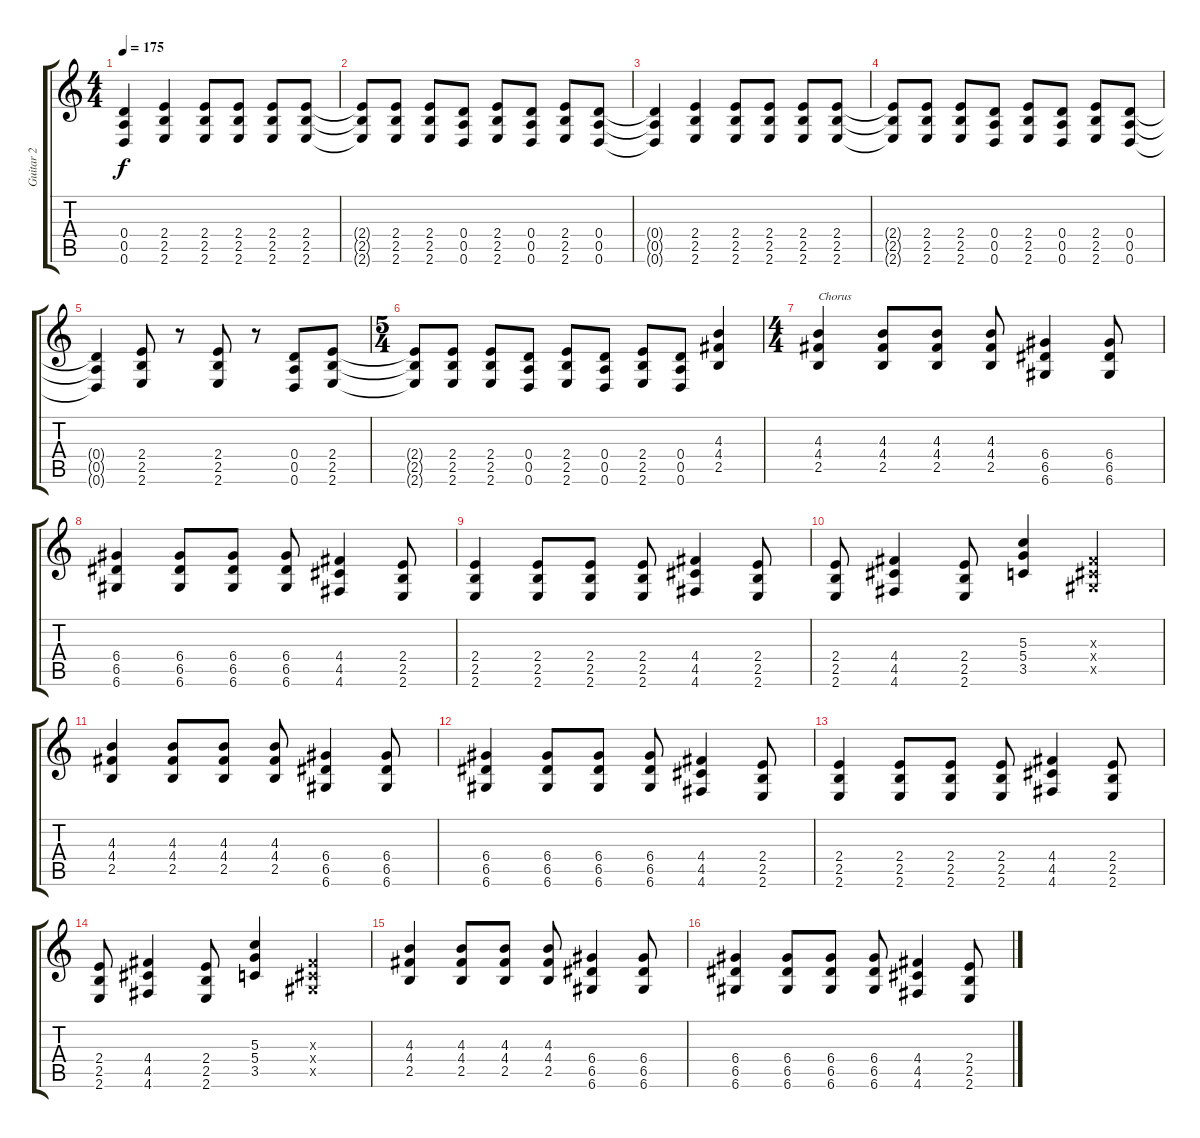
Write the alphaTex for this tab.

\track ("Guitar 2" "Guitar 2") {instrument overdrivenguitar}
\staff {score tabs}
\tuning (E4 B3 G3 D3 A2 D2) {hide}
\ts (4 4)
\tempo 175
\clef g2
\ks c
(0.4{t} 0.5{t} 0.6{t}).4{dy f} (2.4 2.5 2.6).4 (2.4 2.5 2.6).8 (2.4 2.5 2.6).8 (2.4 2.5 2.6).8 (2.4 2.5 2.6).8 |
(2.4{t} 2.5{t} 2.6{t}).8 (2.4 2.5 2.6).8 (2.4 2.5 2.6).8 (0.4 0.5 0.6).8 (2.4 2.5 2.6).8 (0.4 0.5 0.6).8 (2.4 2.5 2.6).8 (0.4 0.5 0.6).8 |
(0.4{t} 0.5{t} 0.6{t}).4 (2.4 2.5 2.6).4 (2.4 2.5 2.6).8 (2.4 2.5 2.6).8 (2.4 2.5 2.6).8 (2.4 2.5 2.6).8 |
(2.4{t} 2.5{t} 2.6{t}).8 (2.4 2.5 2.6).8 (2.4 2.5 2.6).8 (0.4 0.5 0.6).8 (2.4 2.5 2.6).8 (0.4 0.5 0.6).8 (2.4 2.5 2.6).8 (0.4 0.5 0.6).8 |
(0.4{t} 0.5{t} 0.6{t}).4 (2.4 2.5 2.6).8 r.8 (2.4 2.5 2.6).8 r.8 (0.4 0.5 0.6).8 (2.4 2.5 2.6).8 |
\ts (5 4)
(2.4{t} 2.5{t} 2.6{t}).8 (2.4 2.5 2.6).8 (2.4 2.5 2.6).8 (0.4 0.5 0.6).8 (2.4 2.5 2.6).8 (0.4 0.5 0.6).8 (2.4 2.5 2.6).8 (0.4 0.5 0.6).8 (4.3 4.4 2.5).4 |
\ts (4 4)
(4.3 4.4 2.5).4{txt "Chorus"} (4.3 4.4 2.5).8 (4.3 4.4 2.5).8 (4.3 4.4 2.5).8 (6.4 6.5 6.6).4 (6.4 6.5 6.6).8 |
(6.4 6.5 6.6).4 (6.4 6.5 6.6).8 (6.4 6.5 6.6).8 (6.4 6.5 6.6).8 (4.4 4.5 4.6).4 (2.4 2.5 2.6).8 |
(2.4 2.5 2.6).4 (2.4 2.5 2.6).8 (2.4 2.5 2.6).8 (2.4 2.5 2.6).8 (4.4 4.5 4.6).4 (2.4 2.5 2.6).8 |
(2.4 2.5 2.6).8 (4.4 4.5 4.6).4 (2.4 2.5 2.6).8 (5.3 5.4 3.5).4 (-1.3{x} -1.4{x} -1.5{x}).4 |
(4.3 4.4 2.5).4 (4.3 4.4 2.5).8 (4.3 4.4 2.5).8 (4.3 4.4 2.5).8 (6.4 6.5 6.6).4 (6.4 6.5 6.6).8 |
(6.4 6.5 6.6).4 (6.4 6.5 6.6).8 (6.4 6.5 6.6).8 (6.4 6.5 6.6).8 (4.4 4.5 4.6).4 (2.4 2.5 2.6).8 |
(2.4 2.5 2.6).4 (2.4 2.5 2.6).8 (2.4 2.5 2.6).8 (2.4 2.5 2.6).8 (4.4 4.5 4.6).4 (2.4 2.5 2.6).8 |
(2.4 2.5 2.6).8 (4.4 4.5 4.6).4 (2.4 2.5 2.6).8 (5.3 5.4 3.5).4 (-1.3{x} -1.4{x} -1.5{x}).4 |
(4.3 4.4 2.5).4 (4.3 4.4 2.5).8 (4.3 4.4 2.5).8 (4.3 4.4 2.5).8 (6.4 6.5 6.6).4 (6.4 6.5 6.6).8 |
(6.4 6.5 6.6).4 (6.4 6.5 6.6).8 (6.4 6.5 6.6).8 (6.4 6.5 6.6).8 (4.4 4.5 4.6).4 (2.4 2.5 2.6).8
